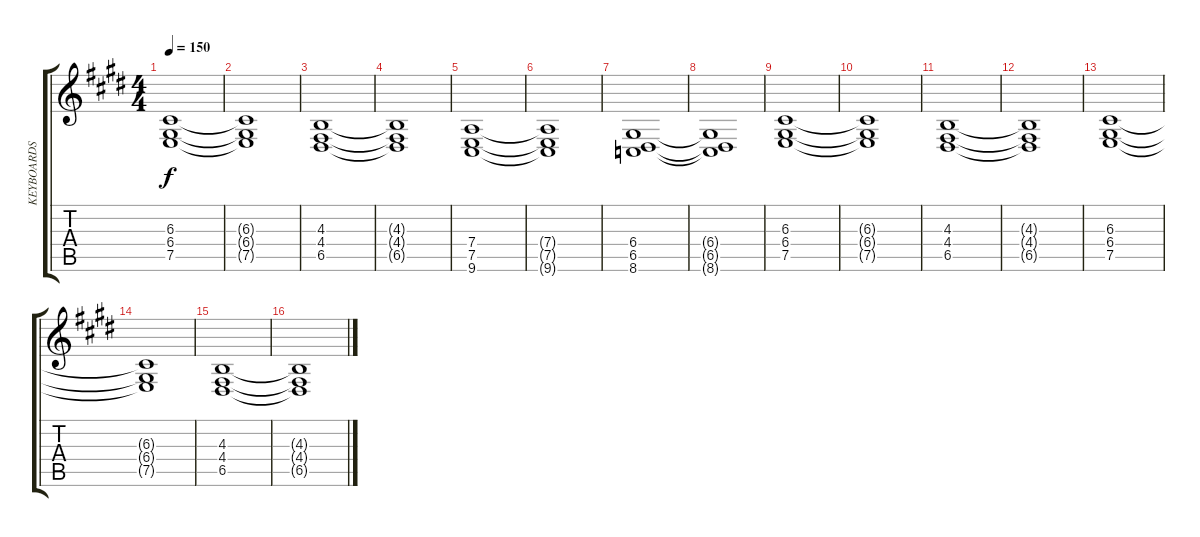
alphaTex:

\track ("KEYBOARDS" "KEYBOARDS") {instrument reedorgan}
\staff {score tabs}
\tuning (E4 B3 G3 D3 A2 E2) {hide}
\ts (4 4)
\tempo 150
\clef g2
\ks e
(6.3 6.4 7.5).1{dy f} |
(6.3{t} 6.4{t} 7.5{t}).1 |
(4.3 4.4 6.5).1 |
(4.3{t} 4.4{t} 6.5{t}).1 |
(7.4 7.5 9.6).1 |
(7.4{t} 7.5{t} 9.6{t}).1 |
(6.4 6.5 8.6).1 |
(6.4{t} 6.5{t} 8.6{t}).1 |
(6.3 6.4 7.5).1 |
(6.3{t} 6.4{t} 7.5{t}).1 |
(4.3 4.4 6.5).1 |
(4.3{t} 4.4{t} 6.5{t}).1 |
(6.3 6.4 7.5).1 |
(6.3{t} 6.4{t} 7.5{t}).1 |
(4.3 4.4 6.5).1 |
(4.3{t} 4.4{t} 6.5{t}).1
